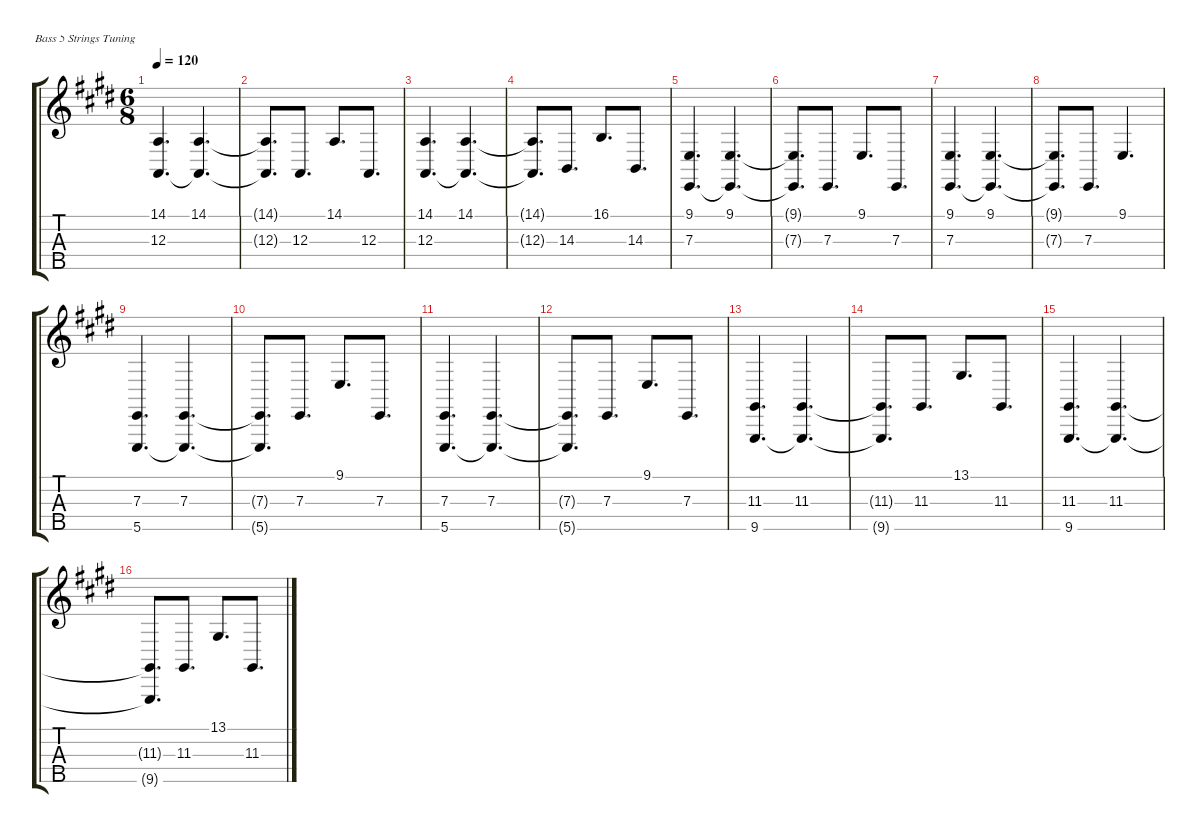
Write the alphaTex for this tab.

\defaultSystemsLayout 4
\hideDynamics
\bracketExtendMode groupsimilarinstruments
\singleTrackTrackNamePolicy hidden
\multiTrackTrackNamePolicy hidden
\otherSystemsTrackNameOrientation horizontal
\extendBarLines
\track ("Acoustic Piano (Staff 2)" "pno.") {instrument acousticgrandpiano}
\staff {score tabs}
\tuning (G2 D2 A1 E1 B0)
\ts (6 8)
\tempo 120
\clef g2
\ks e
(14.1{acc forcenatural} 12.3{acc forcenatural}).4{d dy p beam Up} (14.1{acc forcenatural} 12.3{t acc forcenatural}).4{d beam Up} |
(14.1{t acc forcenatural} 12.3{t acc forcenatural}).8{d beam Up} 12.3{acc forcenatural}.8{d beam Up} 14.1{acc forcenatural}.8{d dy mp beam Up} 12.3{acc forcenatural}.8{d beam Up} |
(14.1{acc forcenatural} 12.3{acc forcenatural}).4{d dy p beam Up} (14.1{acc forcenatural} 12.3{t acc forcenatural}).4{d beam Up} |
(14.1{t acc forcenatural} 12.3{t acc forcenatural}).8{d beam Up} 14.3{acc forcenatural}.8{d beam Up} 16.1{acc forcenatural}.8{d dy mp beam Up} 14.3{acc forcenatural}.8{d beam Up} |
(9.1{acc forcenatural} 7.3{acc forcenatural}).4{d beam Up} (9.1{acc forcenatural} 7.3{t acc forcenatural}).4{d beam Up} |
(9.1{t acc forcenatural} 7.3{t acc forcenatural}).8{d dy p beam Up} 7.3{acc forcenatural}.8{d beam Up} 9.1{acc forcenatural}.8{d dy mp beam Up} 7.3{acc forcenatural}.8{d beam Up} |
(9.1{acc forcenatural} 7.3{acc forcenatural}).4{d beam Up} (9.1{acc forcenatural} 7.3{t acc forcenatural}).4{d beam Up} |
(9.1{t acc forcenatural} 7.3{t acc forcenatural}).8{d dy p beam Up} 7.3{acc forcenatural}.8{d beam Up} 9.1{acc forcenatural}.4{d dy mp beam Up} |
(7.3{acc forcenatural} 5.5{acc forcenatural}).4{d beam Up} (7.3{acc forcenatural} 5.5{t acc forcenatural}).4{d beam Up} |
(7.3{t acc forcenatural} 5.5{t acc forcenatural}).8{d dy p beam Up} 7.3{acc forcenatural}.8{d beam Up} 9.1{acc forcenatural}.8{d dy mp beam Up} 7.3{acc forcenatural}.8{d beam Up} |
(7.3{acc forcenatural} 5.5{acc forcenatural}).4{d beam Up} (7.3{acc forcenatural} 5.5{t acc forcenatural}).4{d beam Up} |
(7.3{t acc forcenatural} 5.5{t acc forcenatural}).8{d dy p beam Up} 7.3{acc forcenatural}.8{d beam Up} 9.1{acc forcenatural}.8{d dy mp beam Up} 7.3{acc forcenatural}.8{d beam Up} |
(11.3{acc #} 9.5{acc #}).4{d dy p beam Up} (11.3{acc #} 9.5{t acc #}).4{d beam Up} |
(11.3{t acc #} 9.5{t acc #}).8{d beam Up} 11.3{acc #}.8{d beam Up} 13.1{acc #}.8{d dy mp beam Up} 11.3{acc #}.8{d beam Up} |
(11.3{acc #} 9.5{acc #}).4{d dy p beam Up} (11.3{acc #} 9.5{t acc #}).4{d beam Up} |
(11.3{t acc #} 9.5{t acc #}).8{d beam Up} 11.3{acc #}.8{d beam Up} 13.1{acc #}.8{d dy mp beam Up} 11.3{acc #}.8{d beam Up}
